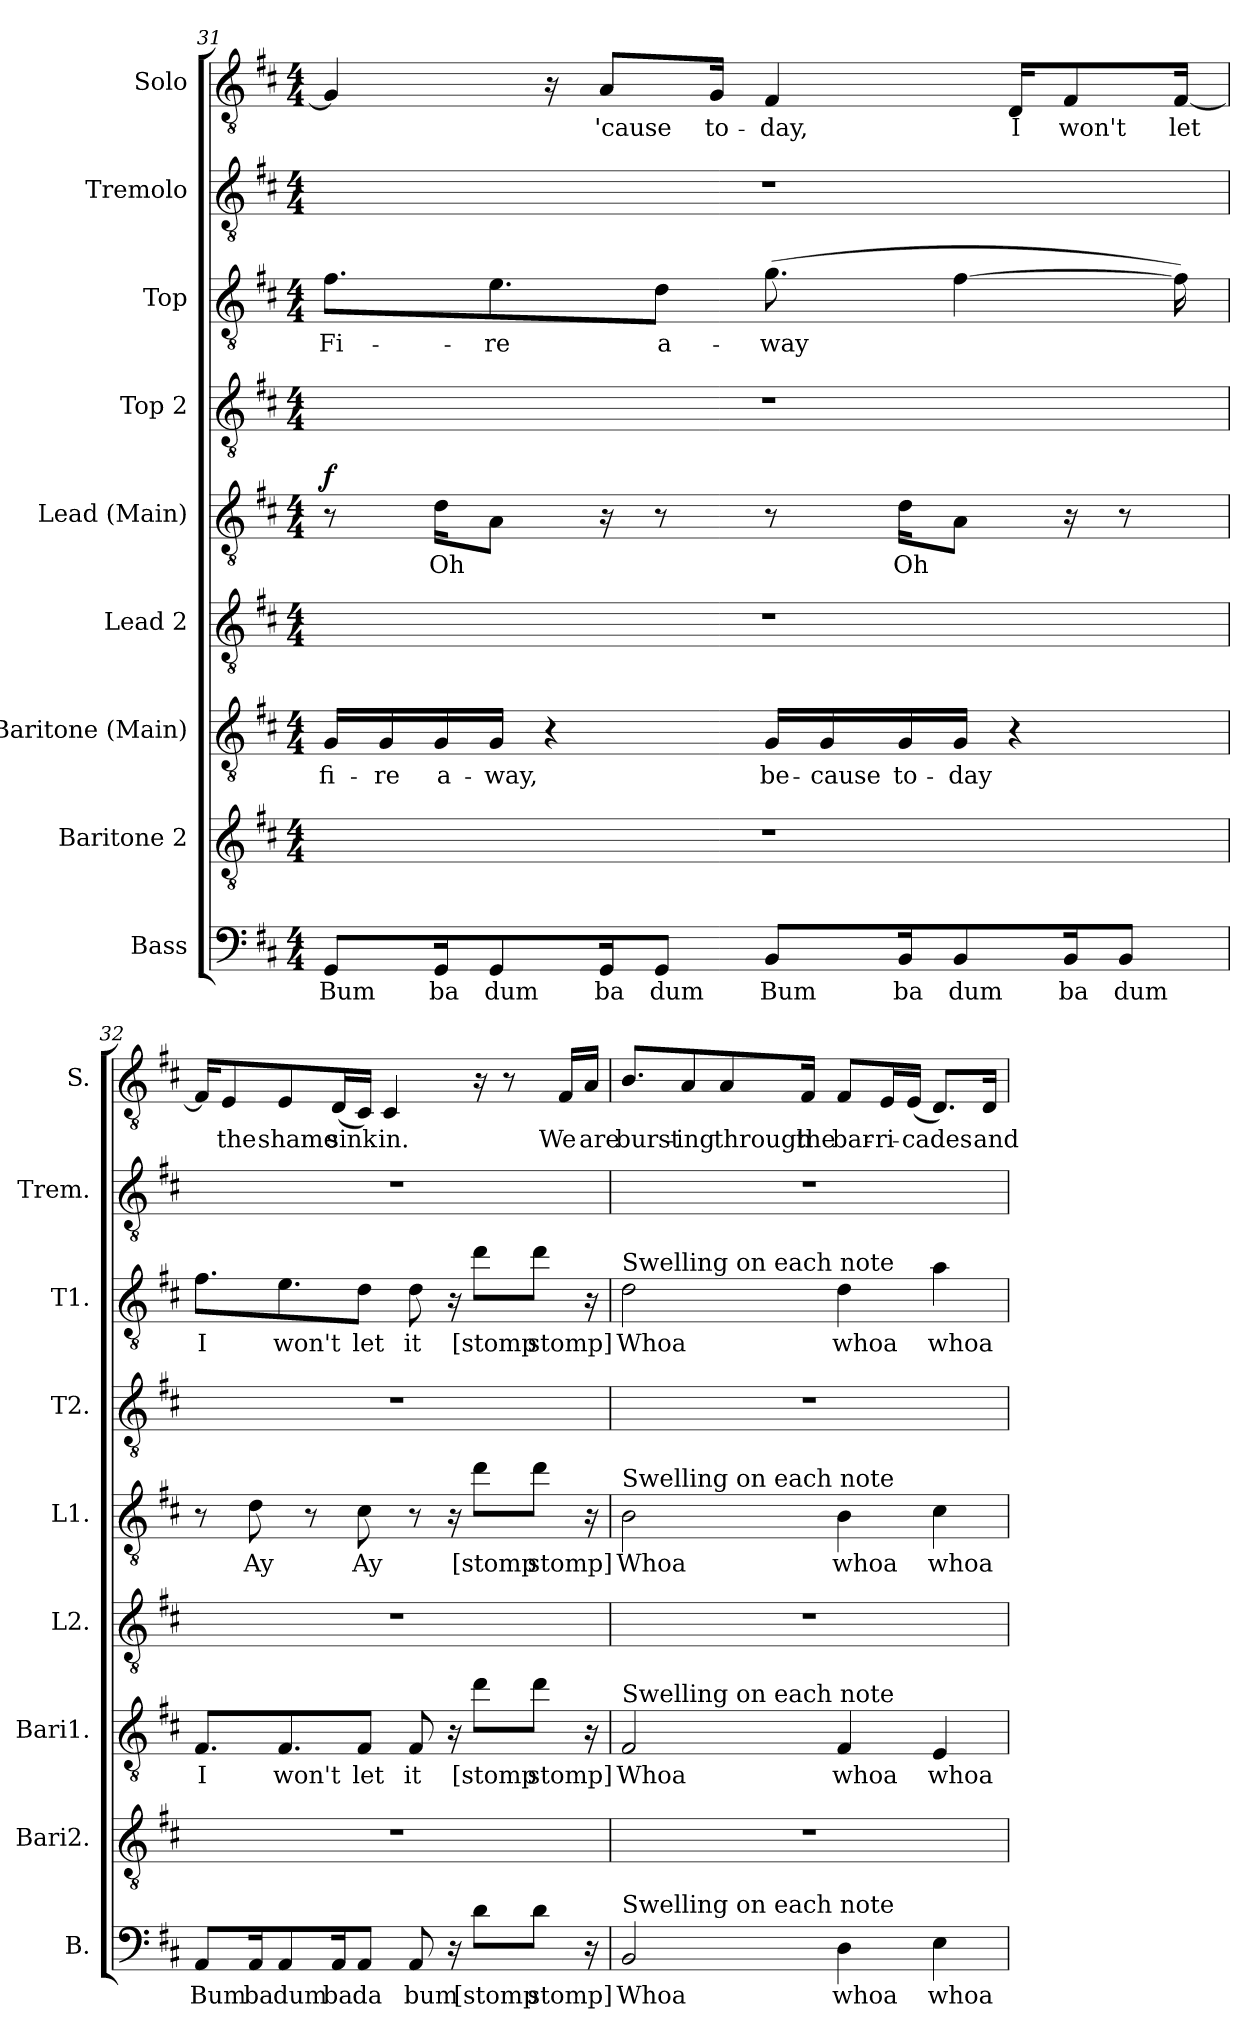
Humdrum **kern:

**kern	**text	**kern	**kern	**text	**kern	**kern	**text	**dynam	**kern	**kern	**text	**kern	**kern	**text
*part9	*part9	*part8	*part7	*part7	*part6	*part5	*part5	*part5	*part4	*part3	*part3	*part2	*part1	*part1
*staff9	*staff9	*staff8	*staff7	*staff7	*staff6	*staff5	*staff5	*staff5	*staff4	*staff3	*staff3	*staff2	*staff1	*staff1
*I"Bass	*	*I"Baritone 2	*I"Baritone (Main)	*	*I"Lead 2	*I"Lead (Main)	*	*	*I"Top 2	*I"Top	*	*I"Tremolo	*I"Solo	*
*I'B.	*	*I'Bari2.	*I'Bari1.	*	*I'L2.	*I'L1.	*	*	*I'T2.	*I'T1.	*	*I'Trem.	*I'S.	*
*clefF4	*	*clefGv2	*clefGv2	*	*clefGv2	*clefGv2	*	*	*clefGv2	*clefGv2	*	*clefGv2	*clefGv2	*
*k[f#c#]	*	*k[f#c#]	*k[f#c#]	*	*k[f#c#]	*k[f#c#]	*	*	*k[f#c#]	*k[f#c#]	*	*k[f#c#]	*k[f#c#]	*
*M4/4	*	*M4/4	*M4/4	*	*M4/4	*M4/4	*	*	*M4/4	*M4/4	*	*M4/4	*M4/4	*
=31	=31	=31	=31	=31	=31	=31	=31	=31	=31	=31	=31	=31	=31	=31
!	!LO:LY:b	!	!	!LO:LY:b	!	!	!	!LO:DY:b	!	!	!LO:LY:b	!	!	!
8GG/L	Bum	1r	16G/LL	fi-	1r	8r	.	f	1r	8.f#\L	Fi-	1r	4G/]	.
!	!	!	!	!LO:LY:b	!	!	!	!	!	!	!	!	!	!
.	.	.	16G/	-re	.	.	.	.	.	.	.	.	.	.
!	!LO:LY:b	!	!	!LO:LY:b	!	!	!LO:LY:b	!	!	!	!	!	!	!
16GG/K	ba	.	16G/	a-	.	16d\KL	Oh	.	.	.	.	.	.	.
!	!LO:LY:b	!	!	!LO:LY:b	!	!	!	!	!	!	!LO:LY:b	!	!	!
8GG/	dum	.	16G/JJ	-way,	.	8A\J	.	.	.	8.e\	-re	.	.	.
.	.	.	4r	.	.	.	.	.	.	.	.	.	16r	.
!	!LO:LY:b	!	!	!	!	!	!	!	!	!	!	!	!	!LO:LY:b
16GG/K	ba	.	.	.	.	16r	.	.	.	.	.	.	8A/L	'cause
!	!LO:LY:b	!	!	!	!	!	!	!	!	!	!LO:LY:b	!	!	!
8GG/J	dum	.	.	.	.	8r	.	.	.	8d\J	a-	.	.	.
!	!	!	!	!	!	!	!	!	!	!	!	!	!	!LO:LY:b
.	.	.	.	.	.	.	.	.	.	.	.	.	16G/Jk	to-
!	!LO:LY:b	!	!	!LO:LY:b	!	!	!	!	!	!	!LO:LY:b	!	!	!LO:LY:b
8BB/L	Bum	.	16G/LL	be-	.	8r	.	.	.	(>8.g\	-way	.	4F#/	-day,
!	!	!	!	!LO:LY:b	!	!	!	!	!	!	!	!	!	!
.	.	.	16G/	-cause	.	.	.	.	.	.	.	.	.	.
!	!LO:LY:b	!	!	!LO:LY:b	!	!	!LO:LY:b	!	!	!	!	!	!	!
16BB/K	ba	.	16G/	to-	.	16d\KL	Oh	.	.	.	.	.	.	.
!	!LO:LY:b	!	!	!LO:LY:b	!	!	!	!	!	!	!	!	!	!
8BB/	dum	.	16G/JJ	-day	.	8A\J	.	.	.	[4f#\	.	.	.	.
!	!	!	!	!	!	!	!	!	!	!	!	!	!	!LO:LY:b
.	.	.	4r	.	.	.	.	.	.	.	.	.	16D/KL	I
!	!LO:LY:b	!	!	!	!	!	!	!	!	!	!	!	!	!LO:LY:b
16BB/K	ba	.	.	.	.	16r	.	.	.	.	.	.	8F#/	won't
!	!LO:LY:b	!	!	!	!	!	!	!	!	!	!	!	!	!
8BB/J	dum	.	.	.	.	8r	.	.	.	.	.	.	.	.
!	!	!	!	!	!	!	!	!	!	!	!	!	!	!LO:LY:b
.	.	.	.	.	.	.	.	.	.	16f#\])	.	.	[16F#/Jk	let
!!LO:PB:g=z
=32	=32	=32	=32	=32	=32	=32	=32	=32	=32	=32	=32	=32	=32	=32
!	!LO:LY:b	!	!	!LO:LY:b	!	!	!	!	!	!	!LO:LY:b	!	!	!
8AA/L	Bum	1r	8.F#/L	I	1r	8r	.	.	1r	8.f#\L	I	1r	16F#/KL]	.
!	!	!	!	!	!	!	!	!	!	!	!	!	!	!LO:LY:b
.	.	.	.	.	.	.	.	.	.	.	.	.	8E/	the
!	!LO:LY:b	!	!	!	!	!	!LO:LY:b	!	!	!	!	!	!	!
16AA/K	ba	.	.	.	.	8d\	Ay	.	.	.	.	.	.	.
!	!LO:LY:b	!	!	!LO:LY:b	!	!	!	!	!	!	!LO:LY:b	!	!	!LO:LY:b
8AA/	dum	.	8.F#/	won't	.	.	.	.	.	8.e\	won't	.	8E/	shame
.	.	.	.	.	.	8r	.	.	.	.	.	.	.	.
!	!LO:LY:b	!	!	!	!	!	!	!	!	!	!	!	!	!LO:LY:b
16AA/K	ba	.	.	.	.	.	.	.	.	.	.	.	(<16D/L	sink
!	!LO:LY:b	!	!	!LO:LY:b	!	!	!LO:LY:b	!	!	!	!LO:LY:b	!	!	!
8AA/J	da	.	8F#/J	let	.	8c#\	Ay	.	.	8d\J	let	.	16C#/JJ)	.
!	!	!	!	!	!	!	!	!	!	!	!	!	!	!LO:LY:b
.	.	.	.	.	.	.	.	.	.	.	.	.	4C#/	in.
!	!LO:LY:b	!	!	!LO:LY:b	!	!	!	!	!	!	!LO:LY:b	!	!	!
8AA/	bum	.	8F#/	it	.	8r	.	.	.	8d\	it	.	.	.
16r	.	.	16r	.	.	16r	.	.	.	16r	.	.	.	.
!	!LO:LY:b	!	!	!LO:LY:b	!	!	!LO:LY:b	!	!	!	!LO:LY:b	!	!	!
8d\L	[stomp	.	8dd\L	[stomp	.	8dd\L	[stomp	.	.	8dd\L	[stomp	.	16r	.
.	.	.	.	.	.	.	.	.	.	.	.	.	8r	.
!	!LO:LY:b	!	!	!LO:LY:b	!	!	!LO:LY:b	!	!	!	!LO:LY:b	!	!	!
8d\J	stomp]	.	8dd\J	stomp]	.	8dd\J	stomp]	.	.	8dd\J	stomp]	.	.	.
!	!	!	!	!	!	!	!	!	!	!	!	!	!	!LO:LY:b
.	.	.	.	.	.	.	.	.	.	.	.	.	16F#/LL	We
!	!	!	!	!	!	!	!	!	!	!	!	!	!	!LO:LY:b
16r	.	.	16r	.	.	16r	.	.	.	16r	.	.	16A/JJ	are
=33	=33	=33	=33	=33	=33	=33	=33	=33	=33	=33	=33	=33	=33	=33
!	!	!	!	!	!	!	!	!	!	!LO:TX:a:t=Swelling on each note	!	!	!	!
!	!	!	!	!	!	!LO:TX:a:t=Swelling on each note	!	!	!	!	!	!	!	!
!	!	!	!LO:TX:a:t=Swelling on each note	!	!	!	!	!	!	!	!	!	!	!
!LO:TX:a:t=Swelling on each note	!	!	!	!	!	!	!	!	!	!	!	!	!	!
!	!LO:LY:b	!	!	!LO:LY:b	!	!	!LO:LY:b	!	!	!	!LO:LY:b	!	!	!LO:LY:b
2BB/	Whoa	1r	2F#/	Whoa	1r	2B\	Whoa	.	1r	2d\	Whoa	1r	8.B/L	burst-
!	!	!	!	!	!	!	!	!	!	!	!	!	!	!LO:LY:b
.	.	.	.	.	.	.	.	.	.	.	.	.	8A/	-ing
!	!	!	!	!	!	!	!	!	!	!	!	!	!	!LO:LY:b
.	.	.	.	.	.	.	.	.	.	.	.	.	8A/	through
!	!	!	!	!	!	!	!	!	!	!	!	!	!	!LO:LY:b
.	.	.	.	.	.	.	.	.	.	.	.	.	16F#/Jk	the
!	!LO:LY:b	!	!	!LO:LY:b	!	!	!LO:LY:b	!	!	!	!LO:LY:b	!	!	!LO:LY:b
4D\	whoa	.	4F#/	whoa	.	4B\	whoa	.	.	4d\	whoa	.	8F#/L	bar-
!	!	!	!	!	!	!	!	!	!	!	!	!	!	!LO:LY:b
.	.	.	.	.	.	.	.	.	.	.	.	.	16E/L	-ri-
!	!	!	!	!	!	!	!	!	!	!	!	!	!	!LO:LY:b
.	.	.	.	.	.	.	.	.	.	.	.	.	(<16E/JJ	-cades
!	!LO:LY:b	!	!	!LO:LY:b	!	!	!LO:LY:b	!	!	!	!LO:LY:b	!	!	!
4E\	whoa	.	4E/	whoa	.	4c#\	whoa	.	.	4a\	whoa	.	8.D/L)	.
!	!	!	!	!	!	!	!	!	!	!	!	!	!	!LO:LY:b
.	.	.	.	.	.	.	.	.	.	.	.	.	16D/Jk	and
=	=	=	=	=	=	=	=	=	=	=	=	=	=	=
*-	*-	*-	*-	*-	*-	*-	*-	*-	*-	*-	*-	*-	*-	*-
